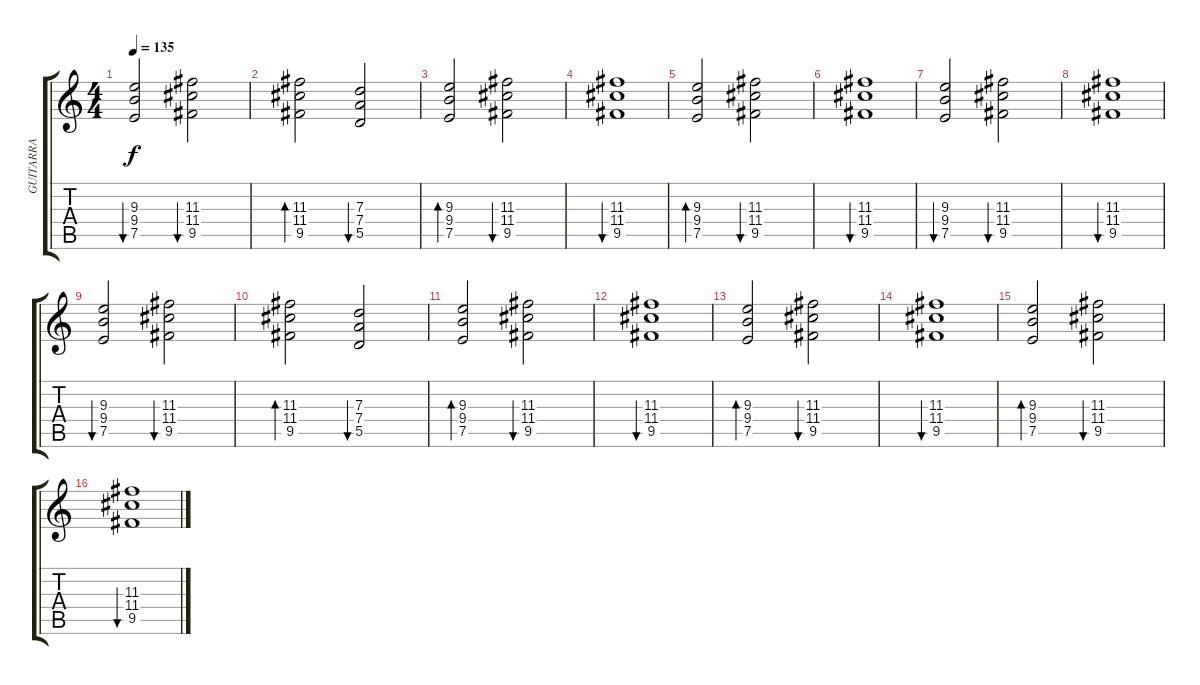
\track ("GUITARRA" "GUITARRA") {instrument electricguitarmuted}
\staff {score tabs}
\tuning (E4 B3 G3 D3 A2 E2) {hide}
\ts (4 4)
\tempo 135
\clef g2
\ks c
(9.3 9.4 7.5).2{bu 60 dy f} (11.3 11.4 9.5).2{bu 60} |
(11.3 11.4 9.5).2{bd 60} (7.3 7.4 5.5).2{bu 60} |
(9.3 9.4 7.5).2{bd 60} (11.3 11.4 9.5).2{bu 60} |
(11.3 11.4 9.5).1{bu 60} |
(9.3 9.4 7.5).2{bd 60} (11.3 11.4 9.5).2{bu 60} |
(11.3 11.4 9.5).1{bu 60} |
(9.3 9.4 7.5).2{bu 60} (11.3 11.4 9.5).2{bu 60} |
(11.3 11.4 9.5).1{bu 60} |
(9.3 9.4 7.5).2{bu 60} (11.3 11.4 9.5).2{bu 60} |
(11.3 11.4 9.5).2{bd 60} (7.3 7.4 5.5).2{bu 60} |
(9.3 9.4 7.5).2{bd 60} (11.3 11.4 9.5).2{bu 60} |
(11.3 11.4 9.5).1{bu 60} |
(9.3 9.4 7.5).2{bd 60} (11.3 11.4 9.5).2{bu 60} |
(11.3 11.4 9.5).1{bu 60} |
(9.3 9.4 7.5).2{bd 60} (11.3 11.4 9.5).2{bu 60} |
(11.3 11.4 9.5).1{bu 60}
